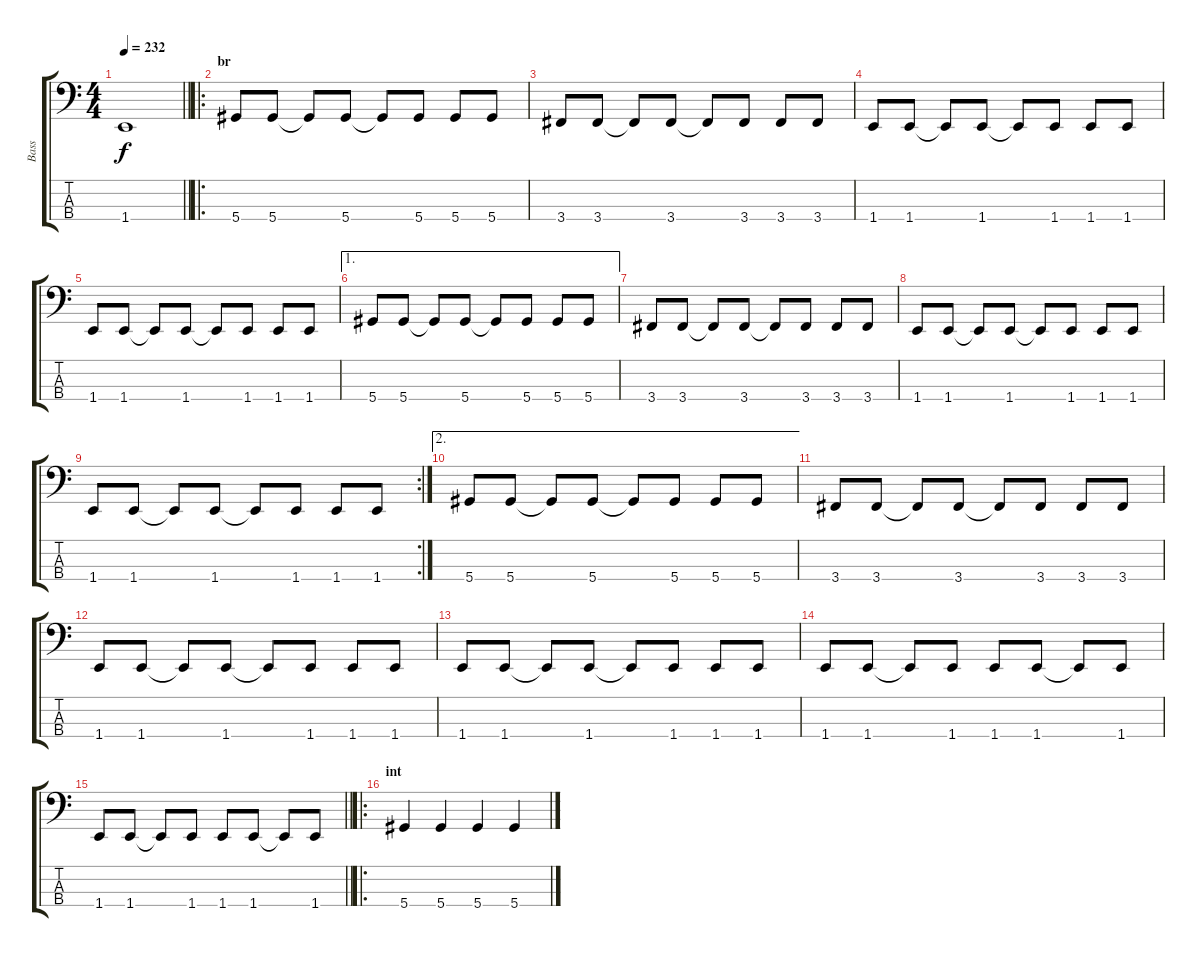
\track ("Bass" "Bass") {instrument electricbasspick}
\staff {score tabs}
\tuning (Gb2 Db2 Ab1 Eb1) {hide}
\ts (4 4)
\tempo 232
\clef f4
\barLineRight lightlight
\ks c
1.4.1{dy f} |
\ro
\section ("" "br")
5.4.8 5.4.8 5.4{t}.8 5.4.8 5.4{t}.8 5.4.8 5.4.8 5.4.8 |
3.4.8 3.4.8 3.4{t}.8 3.4.8 3.4{t}.8 3.4.8 3.4.8 3.4.8 |
1.4.8 1.4.8 1.4{t}.8 1.4.8 1.4{t}.8 1.4.8 1.4.8 1.4.8 |
1.4.8 1.4.8 1.4{t}.8 1.4.8 1.4{t}.8 1.4.8 1.4.8 1.4.8 |
\ae 1
5.4.8 5.4.8 5.4{t}.8 5.4.8 5.4{t}.8 5.4.8 5.4.8 5.4.8 |
3.4.8 3.4.8 3.4{t}.8 3.4.8 3.4{t}.8 3.4.8 3.4.8 3.4.8 |
1.4.8 1.4.8 1.4{t}.8 1.4.8 1.4{t}.8 1.4.8 1.4.8 1.4.8 |
\rc 2
1.4.8 1.4.8 1.4{t}.8 1.4.8 1.4{t}.8 1.4.8 1.4.8 1.4.8 |
\ae 2
5.4.8 5.4.8 5.4{t}.8 5.4.8 5.4{t}.8 5.4.8 5.4.8 5.4.8 |
3.4.8 3.4.8 3.4{t}.8 3.4.8 3.4{t}.8 3.4.8 3.4.8 3.4.8 |
1.4.8 1.4.8 1.4{t}.8 1.4.8 1.4{t}.8 1.4.8 1.4.8 1.4.8 |
1.4.8 1.4.8 1.4{t}.8 1.4.8 1.4{t}.8 1.4.8 1.4.8 1.4.8 |
1.4.8 1.4.8 1.4{t}.8 1.4.8 1.4.8 1.4.8 1.4{t}.8 1.4.8 |
\barLineRight lightlight
1.4.8 1.4.8 1.4{t}.8 1.4.8 1.4.8 1.4.8 1.4{t}.8 1.4.8 |
\ro
\section ("" "int")
5.4.4 5.4.4 5.4.4 5.4.4
